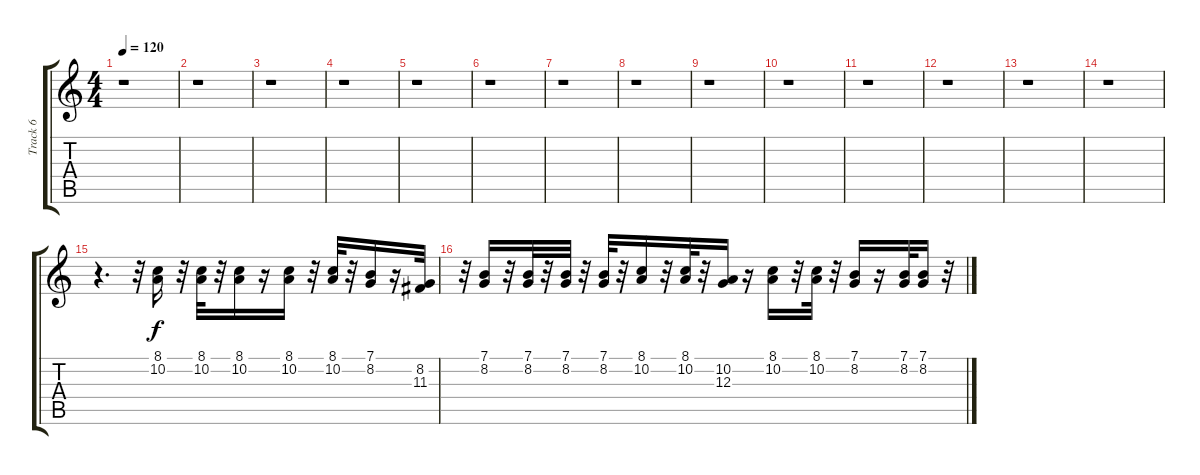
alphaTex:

\track ("Track 6" "Track 6") {instrument harpsichord}
\staff {score tabs}
\tuning (E4 B3 G3 D3 A2 E2) {hide}
\ts (4 4)
\tempo 120
\clef g2
\ks c
r.1{dy f instrument harpsichord} |
r.1 |
r.1 |
r.1 |
r.1 |
r.1 |
r.1 |
r.1 |
r.1 |
r.1 |
r.1 |
r.1 |
r.1 |
r.1 |
r.4{d} r.32 (8.1 10.2).16 r.32 (8.1 10.2).32 r.32 (8.1 10.2).16 r.16 (8.1 10.2).16 r.32 (8.1 10.2).32 r.32 (7.1 8.2).16 r.16 (8.2 11.3).32 |
r.32 (7.1 8.2).16 r.32 (7.1 8.2).32 r.32 (7.1 8.2).32 r.32 (7.1 8.2).32 r.32 (8.1 10.2).16 r.32 (8.1 10.2).32 r.32 (10.2 12.3).16 r.16 (8.1 10.2).16 r.32 (8.1 10.2).32 r.32 (7.1 8.2).16 r.16 (7.1 8.2).32 (7.1 8.2).16 r.32
